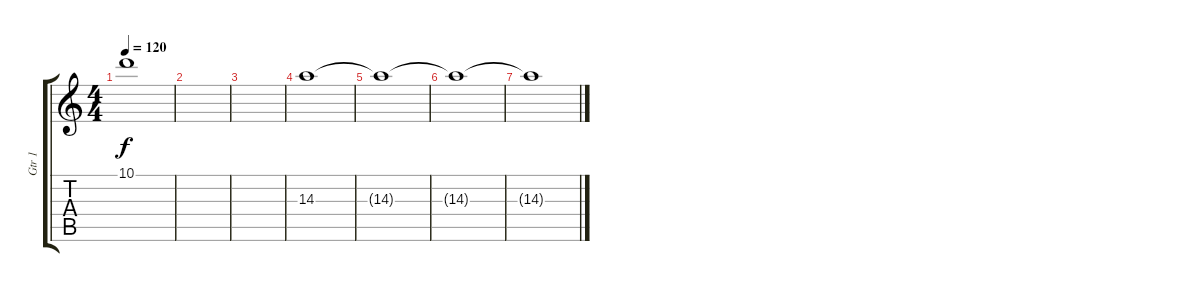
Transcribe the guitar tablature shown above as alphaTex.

\track ("Gtr 1" "Gtr 1") {instrument electricguitarjazz}
\staff {score tabs}
\tuning (E4 B3 G3 D3 A2 E2) {hide}
\ts (4 4)
\tempo 120
\clef g2
\ks c
10.1.1{dy f} |
|
|
14.3.1 |
14.3{t}.1 |
14.3{t}.1 |
14.3{t}.1
